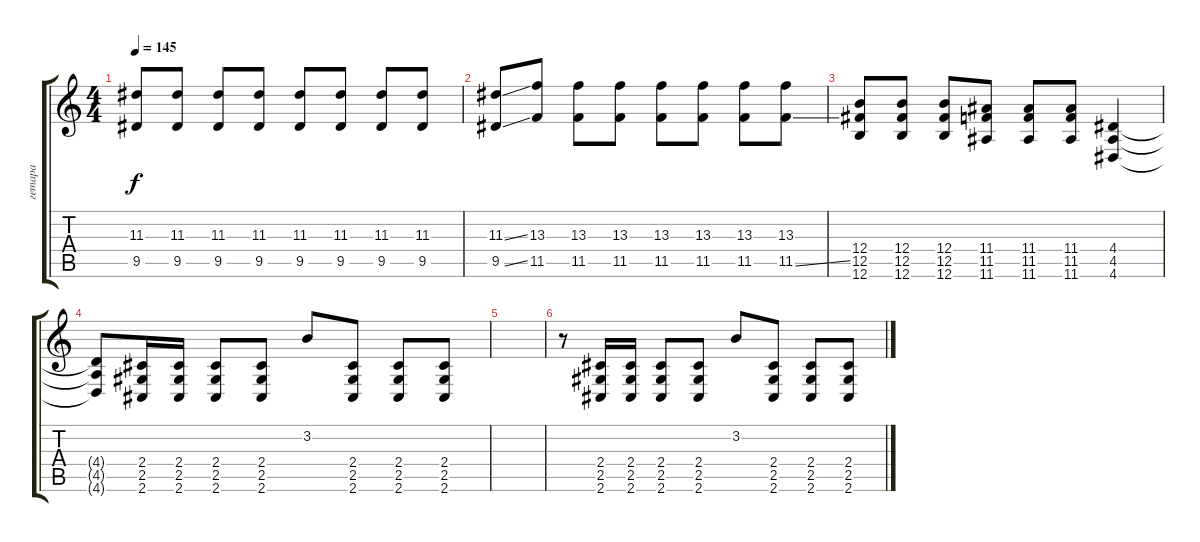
\track ("гетара " "гетара ") {instrument distortionguitar}
\staff {score tabs}
\tuning (Db4 Ab3 E3 B2 Gb2 B1) {hide}
\ts (4 4)
\tempo 145
\clef g2
\ks c
(11.3 9.5).8{dy f} (11.3 9.5).8 (11.3 9.5).8 (11.3 9.5).8 (11.3 9.5).8 (11.3 9.5).8 (11.3 9.5).8 (11.3 9.5).8 |
(11.3{ss} 9.5{ss}).8 (13.3 11.5).8 (13.3 11.5).8 (13.3 11.5).8 (13.3 11.5).8 (13.3 11.5).8 (13.3 11.5).8 (13.3 11.5{ss}).8 |
(12.4 12.5 12.6).8 (12.4 12.5 12.6).8 (12.4 12.5 12.6).8 (11.4 11.5 11.6).8 (11.4 11.5 11.6).8 (11.4 11.5 11.6).8 (4.4 4.5 4.6).4 |
(4.4{t} 4.5{t} 4.6{t}).8 (2.4 2.5 2.6).16 (2.4 2.5 2.6).16 (2.4 2.5 2.6).8 (2.4 2.5 2.6).8 3.2.8 (2.4 2.5 2.6).8 (2.4 2.5 2.6).8 (2.4 2.5 2.6).8 |
|
r.8 (2.4 2.5 2.6).16 (2.4 2.5 2.6).16 (2.4 2.5 2.6).8 (2.4 2.5 2.6).8 3.2.8 (2.4 2.5 2.6).8 (2.4 2.5 2.6).8 (2.4 2.5 2.6).8
